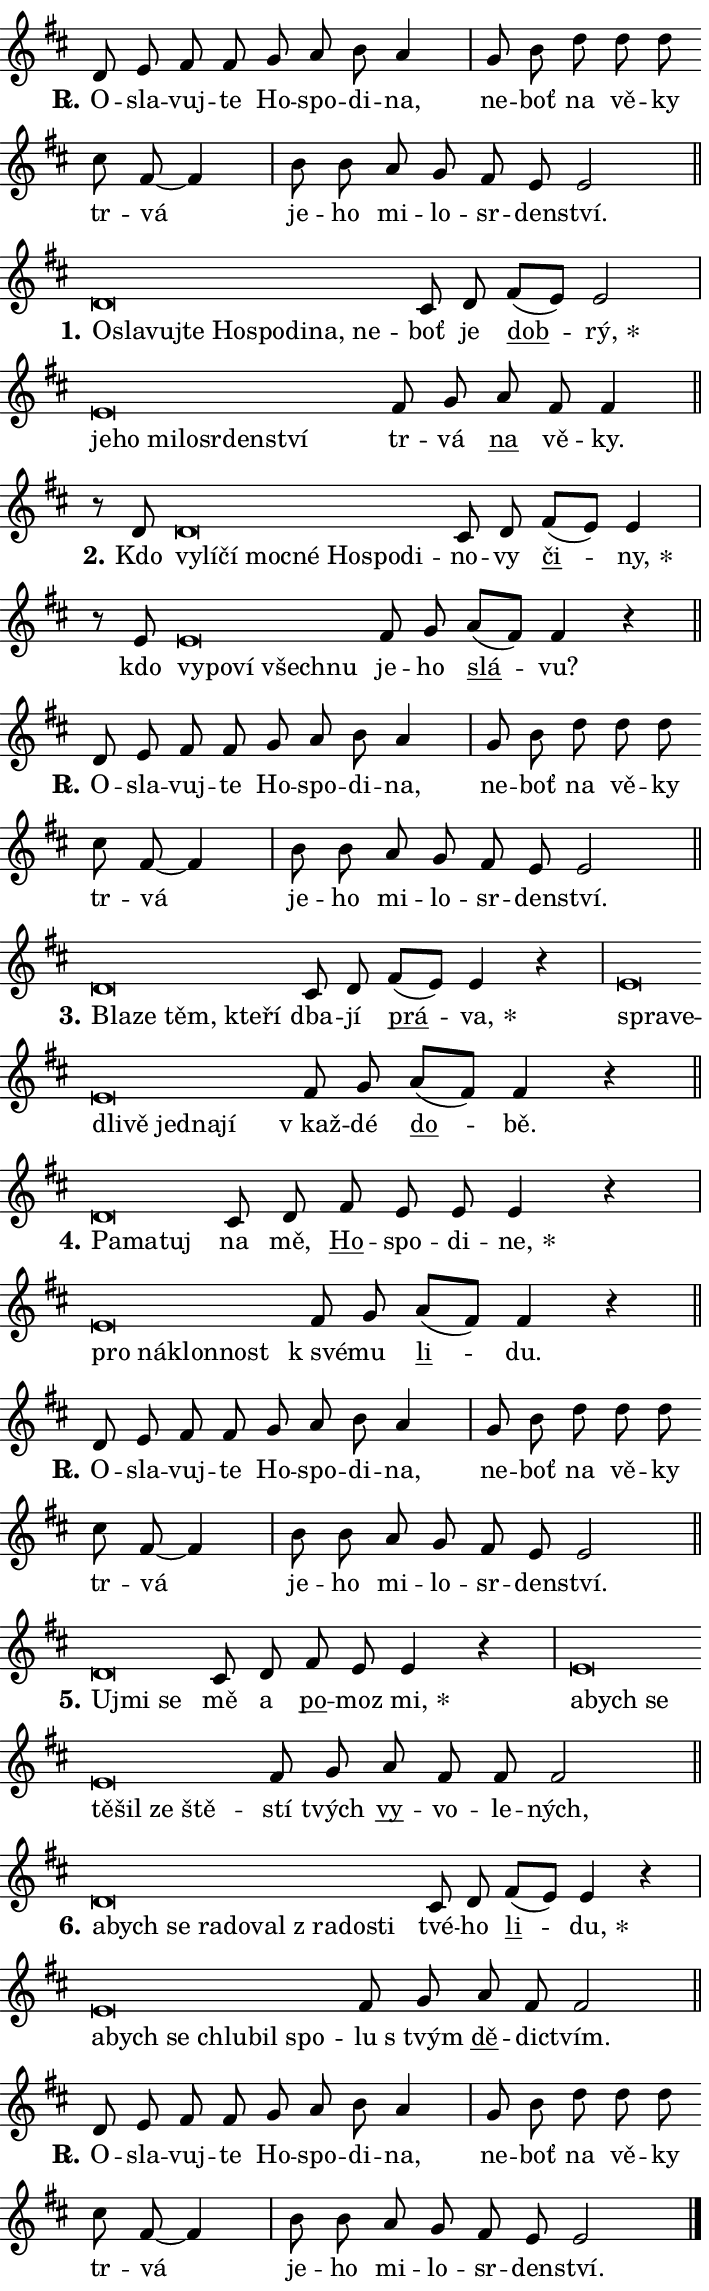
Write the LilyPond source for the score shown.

\version "2.24.0"
\header { tagline = "" }
\paper {
  indent = 0\cm
  top-margin = 0\cm
  right-margin = 0.13\cm % to fit lyric hyphens
  bottom-margin = 0\cm
  left-margin = 0\cm
  paper-width = 12\cm
  page-breaking = #ly:one-page-breaking
  system-system-spacing.basic-distance = #11
  score-system-spacing.basic-distance = #11
  ragged-last = ##f
}


%% Author: Thomas Morley
%% https://lists.gnu.org/archive/html/lilypond-user/2020-05/msg00002.html
#(define (line-position grob)
"Returns position of @var[grob} in current system:
   @code{'start}, if at first time-step
   @code{'end}, if at last time-step
   @code{'middle} otherwise
"
  (let* ((col (ly:item-get-column grob))
         (ln (ly:grob-object col 'left-neighbor))
         (rn (ly:grob-object col 'right-neighbor))
         (col-to-check-left (if (ly:grob? ln) ln col))
         (col-to-check-right (if (ly:grob? rn) rn col))
         (break-dir-left
           (and
             (ly:grob-property col-to-check-left 'non-musical #f)
             (ly:item-break-dir col-to-check-left)))
         (break-dir-right
           (and
             (ly:grob-property col-to-check-right 'non-musical #f)
             (ly:item-break-dir col-to-check-right))))
        (cond ((eqv? 1 break-dir-left) 'start)
              ((eqv? -1 break-dir-right) 'end)
              (else 'middle))))

#(define (tranparent-at-line-position vctor)
  (lambda (grob)
  "Relying on @code{line-position} select the relevant enry from @var{vctor}.
Used to determine transparency,"
    (case (line-position grob)
      ((end) (not (vector-ref vctor 0)))
      ((middle) (not (vector-ref vctor 1)))
      ((start) (not (vector-ref vctor 2))))))

noteHeadBreakVisibility =
#(define-music-function (break-visibility)(vector?)
"Makes @code{NoteHead}s transparent relying on @var{break-visibility}"
#{
  \override NoteHead.transparent =
    #(tranparent-at-line-position break-visibility)
#})

#(define delete-ledgers-for-transparent-note-heads
  (lambda (grob)
    "Reads whether a @code{NoteHead} is transparent.
If so this @code{NoteHead} is removed from @code{'note-heads} from
@var{grob}, which is supposed to be @code{LedgerLineSpanner}.
As a result ledgers are not printed for this @code{NoteHead}"
    (let* ((nhds-array (ly:grob-object grob 'note-heads))
           (nhds-list
             (if (ly:grob-array? nhds-array)
                 (ly:grob-array->list nhds-array)
                 '()))
           ;; Relies on the transparent-property being done before
           ;; Staff.LedgerLineSpanner.after-line-breaking is executed.
           ;; This is fragile ...
           (to-keep
             (remove
               (lambda (nhd)
                 (ly:grob-property nhd 'transparent #f))
               nhds-list)))
      ;; TODO find a better method to iterate over grob-arrays, similiar
      ;; to filter/remove etc for lists
      ;; For now rebuilt from scratch
      (set! (ly:grob-object grob 'note-heads)  '())
      (for-each
        (lambda (nhd)
          (ly:pointer-group-interface::add-grob grob 'note-heads nhd))
        to-keep))))

squashNotes = {
  \override NoteHead.X-extent = #'(-0.2 . 0.2)
  \override NoteHead.Y-extent = #'(-0.75 . 0)
  \override NoteHead.stencil =
    #(lambda (grob)
       (let ((pos (ly:grob-property grob 'staff-position)))
         (begin
           (if (< pos -7) (display "ERROR: Lower brevis then expected\n") (display ""))
           (if (<= pos -6) ly:text-interface::print ly:note-head::print))))
}
unSquashNotes = {
  \revert NoteHead.X-extent
  \revert NoteHead.Y-extent
  \revert NoteHead.stencil
}

hideNotes = \noteHeadBreakVisibility #begin-of-line-visible
unHideNotes = \noteHeadBreakVisibility #all-visible

% work-around for resetting accidentals
% https://lilypond.org/doc/v2.23/Documentation/notation/displaying-rhythms#unmetered-music
cadenzaMeasure = {
  \cadenzaOff
  \partial 1024 s1024
  \cadenzaOn
}

#(define-markup-command (accent layout props text) (markup?)
  "Underline accented syllable"
  (interpret-markup layout props
    #{\markup \override #'(offset . 4.3) \underline { #text }#}))

responsum = \markup \concat {
  "R" \hspace #-1.05 \path #0.1 #'((moveto 0 0.07) (lineto 0.9 0.8)) \hspace #0.05 "."
}

spaceSize = #0.6828661417322834 % exact space size for TeX Gyre Schola

\layout {
  \context {
    \Staff
    \remove "Time_signature_engraver"
    \override LedgerLineSpanner.after-line-breaking = #delete-ledgers-for-transparent-note-heads
  }
  \context {
    \Lyrics {
      \override LyricSpace.minimum-distance = \spaceSize
      \override LyricText.font-name = #"TeX Gyre Schola"
      \override LyricText.font-size = 1
      \override StanzaNumber.font-name = #"TeX Gyre Schola Bold"
      \override StanzaNumber.font-size = 1
    }
  }
  \context {
    \Score 
    \override NoteHead.text =
      #(lambda (grob) 
        (let ((pos (ly:grob-property grob 'staff-position)))
          #{\markup {
            \combine
              \halign #-0.55 \raise #(if (= pos -6) 0 0.5) \override #'(thickness . 2) \draw-line #'(3.2 . 0)
              \musicglyph "noteheads.sM1"
          }#}))
  }
}

% magnetic-lyrics.ily
%
%   written by
%     Jean Abou Samra <jean@abou-samra.fr>
%     Werner Lemberg <wl@gnu.org>
%
%   adapted by
%     Jiri Hon <jiri.hon@gmail.com>
%
% Version 2022-Apr-15

% https://www.mail-archive.com/lilypond-user@gnu.org/msg149350.html

#(define (Left_hyphen_pointer_engraver context)
   "Collect syllable-hyphen-syllable occurrences in lyrics and store
them in properties.  This engraver only looks to the left.  For
example, if the lyrics input is @code{foo -- bar}, it does the
following.

@itemize @bullet
@item
Set the @code{text} property of the @code{LyricHyphen} grob between
@q{foo} and @q{bar} to @code{foo}.

@item
Set the @code{left-hyphen} property of the @code{LyricText} grob with
text @q{foo} to the @code{LyricHyphen} grob between @q{foo} and
@q{bar}.
@end itemize

Use this auxiliary engraver in combination with the
@code{lyric-@/text::@/apply-@/magnetic-@/offset!} hook."
   (let ((hyphen #f)
         (text #f))
     (make-engraver
      (acknowledgers
       ((lyric-syllable-interface engraver grob source-engraver)
        (set! text grob)))
      (end-acknowledgers
       ((lyric-hyphen-interface engraver grob source-engraver)
        ;(when (not (grob::has-interface grob 'lyric-space-interface))
          (set! hyphen grob)));)
      ((stop-translation-timestep engraver)
       (when (and text hyphen)
         (ly:grob-set-object! text 'left-hyphen hyphen))
       (set! text #f)
       (set! hyphen #f)))))

#(define (lyric-text::apply-magnetic-offset! grob)
   "If the space between two syllables is less than the value in
property @code{LyricText@/.details@/.squash-threshold}, move the right
syllable to the left so that it gets concatenated with the left
syllable.

Use this function as a hook for
@code{LyricText@/.after-@/line-@/breaking} if the
@code{Left_@/hyphen_@/pointer_@/engraver} is active."
   (let ((hyphen (ly:grob-object grob 'left-hyphen #f)))
     (when hyphen
       (let ((left-text (ly:spanner-bound hyphen LEFT)))
         (when (grob::has-interface left-text 'lyric-syllable-interface)
           (let* ((common (ly:grob-common-refpoint grob left-text X))
                  (this-x-ext (ly:grob-extent grob common X))
                  (left-x-ext
                   (begin
                     ;; Trigger magnetism for left-text.
                     (ly:grob-property left-text 'after-line-breaking)
                     (ly:grob-extent left-text common X)))
                  ;; `delta` is the gap width between two syllables.
                  (delta (- (interval-start this-x-ext)
                            (interval-end left-x-ext)))
                  (details (ly:grob-property grob 'details))
                  (threshold (assoc-get 'squash-threshold details 0.2)))
             (when (< delta threshold)
               (let* (;; We have to manipulate the input text so that
                      ;; ligatures crossing syllable boundaries are not
                      ;; disabled.  For languages based on the Latin
                      ;; script this is essentially a beautification.
                      ;; However, for non-Western scripts it can be a
                      ;; necessity.
                      (lt (ly:grob-property left-text 'text))
                      (rt (ly:grob-property grob 'text))
                      (is-space (grob::has-interface hyphen 'lyric-space-interface))
                      (space (if is-space " " ""))
                      (extra-delta (if is-space spaceSize 0))
                      ;; Append new syllable.
                      (ltrt-space (if (and (string? lt) (string? rt))
                                (string-append lt space rt)
                                (make-concat-markup (list lt space rt))))
                      ;; Right-align `ltrt` to the right side.
                      (ltrt-space-markup (grob-interpret-markup
                               grob
                               (make-translate-markup
                                (cons (interval-length this-x-ext) 0)
                                (make-right-align-markup ltrt-space)))))
                 (begin
                   ;; Don't print `left-text`.
                   (ly:grob-set-property! left-text 'stencil #f)
                   ;; Set text and stencil (which holds all collected
                   ;; syllables so far) and shift it to the left.
                   (ly:grob-set-property! grob 'text ltrt-space)
                   (ly:grob-set-property! grob 'stencil ltrt-space-markup)
                   (ly:grob-translate-axis! grob (- (- delta extra-delta)) X))))))))))


#(define (lyric-hyphen::displace-bounds-first grob)
   ;; Make very sure this callback isn't triggered too early.
   (let ((left (ly:spanner-bound grob LEFT))
         (right (ly:spanner-bound grob RIGHT)))
     (ly:grob-property left 'after-line-breaking)
     (ly:grob-property right 'after-line-breaking)
     (ly:lyric-hyphen::print grob)))

squashThreshold = #0.4

\layout {
  \context {
    \Lyrics
    \consists #Left_hyphen_pointer_engraver
    \override LyricText.after-line-breaking =
      #lyric-text::apply-magnetic-offset!
    \override LyricHyphen.stencil = #lyric-hyphen::displace-bounds-first
    \override LyricText.details.squash-threshold = \squashThreshold
    \override LyricHyphen.minimum-distance = 0
    \override LyricHyphen.minimum-length = \squashThreshold
  }
}

squashText = \override LyricText.details.squash-threshold = 9999
unSquashText = \override LyricText.details.squash-threshold = \squashThreshold

leftText = \override LyricText.self-alignment-X = #LEFT
unLeftText = \revert LyricText.self-alignment-X

starOffset = #(lambda (grob) 
                (let ((x_offset (ly:self-alignment-interface::aligned-on-x-parent grob)))
                  (if (= x_offset 0) 0 (+ x_offset 1.2))))

star = #(define-music-function (syllable)(string?)
"Append star separator at the end of a syllable"
#{
  \once \override LyricText.X-offset = #starOffset
  \lyricmode { \markup {
    #syllable
    \override #'((font-name . "TeX Gyre Schola Bold")) \hspace #0.2 \lower #0.65 \larger "*"
  } }
#})

starAccent = #(define-music-function (syllable)(string?)
"Append star separator at the end of a syllable and make accent"
#{
  \once \override LyricText.X-offset = #starOffset
  \lyricmode { \markup {
    \accent #syllable
    \override #'((font-name . "TeX Gyre Schola Bold")) \hspace #0.2 \lower #0.65 \larger "*"
  } }
#})

breath = #(define-music-function (syllable)(string?)
"Append breathing indicator at the end of a syllable"
#{
  \lyricmode { \markup { #syllable "+" } }
#})

optionalBreath = #(define-music-function (syllable)(string?)
"Append optional breathing indicator at the end of a syllable"
#{
  \lyricmode { \markup { #syllable "(+)" } }
#})


\score {
    <<
        \new Voice = "melody" { \cadenzaOn \key d \major \relative { d'8 e fis fis g a b a4 \cadenzaMeasure \bar "|" g8 b d d d \bar "" cis fis,~ fis4 \cadenzaMeasure \bar "|" b8 b a g fis e e2 \cadenzaMeasure \bar "||" \break } }
        \new Lyrics \lyricsto "melody" { \lyricmode { \set stanza = \responsum
O -- sla -- vuj -- te Ho -- spo -- di -- na, ne -- boť na vě -- ky tr -- vá je -- ho mi -- lo -- sr -- den -- ství. } }
    >>
    \layout {}
}

\score {
    <<
        \new Voice = "melody" { \cadenzaOn \key d \major \relative { \squashNotes d'\breve*1/16 \hideNotes \breve*1/16 \bar "" \breve*1/16 \bar "" \breve*1/16 \bar "" \breve*1/16 \bar "" \breve*1/16 \bar "" \breve*1/16 \bar "" \breve*1/16 \breve*1/16 \bar "" \unHideNotes \unSquashNotes cis8 d \bar "" fis[( e)] e2 \cadenzaMeasure \bar "|" \squashNotes e\breve*1/16 \hideNotes \breve*1/16 \bar "" \breve*1/16 \bar "" \breve*1/16 \bar "" \breve*1/16 \bar "" \breve*1/16 \breve*1/16 \bar "" \unHideNotes \unSquashNotes fis8 g \bar "" a fis fis4 \cadenzaMeasure \bar "||" \break } }
        \new Lyrics \lyricsto "melody" { \lyricmode { \set stanza = "1."
\leftText O -- \squashText sla -- vuj -- te Ho -- spo -- di -- na, ne -- \unLeftText \unSquashText boť je \markup \accent dob -- \star rý, \leftText je -- \squashText ho mi -- lo -- sr -- den -- ství \unLeftText \unSquashText tr -- vá \markup \accent na vě -- ky. } }
    >>
    \layout {}
}

\score {
    <<
        \new Voice = "melody" { \cadenzaOn \key d \major \relative { r8 d'8 \squashNotes d\breve*1/16 \hideNotes \breve*1/16 \bar "" \breve*1/16 \bar "" \breve*1/16 \bar "" \breve*1/16 \bar "" \breve*1/16 \bar "" \breve*1/16 \breve*1/16 \bar "" \unHideNotes \unSquashNotes cis8 d \bar "" fis[( e)] e4 \cadenzaMeasure \bar "|" r8 e8 \squashNotes e\breve*1/16 \hideNotes \breve*1/16 \bar "" \breve*1/16 \bar "" \breve*1/16 \breve*1/16 \bar "" \unHideNotes \unSquashNotes fis8 g \bar "" a[( fis)] fis4 r \cadenzaMeasure \bar "||" \break } }
        \new Lyrics \lyricsto "melody" { \lyricmode { \set stanza = "2."
Kdo \leftText vy -- \squashText lí -- čí moc -- né Ho -- spo -- di -- \unLeftText \unSquashText no -- vy \markup \accent či -- \star ny, kdo \leftText vy -- \squashText po -- ví všech -- nu \unLeftText \unSquashText je -- ho \markup \accent slá -- vu? } }
    >>
    \layout {}
}

\score {
    <<
        \new Voice = "melody" { \cadenzaOn \key d \major \relative { d'8 e fis fis g a b a4 \cadenzaMeasure \bar "|" g8 b d d d \bar "" cis fis,~ fis4 \cadenzaMeasure \bar "|" b8 b a g fis e e2 \cadenzaMeasure \bar "||" \break } }
        \new Lyrics \lyricsto "melody" { \lyricmode { \set stanza = \responsum
O -- sla -- vuj -- te Ho -- spo -- di -- na, ne -- boť na vě -- ky tr -- vá je -- ho mi -- lo -- sr -- den -- ství. } }
    >>
    \layout {}
}

\score {
    <<
        \new Voice = "melody" { \cadenzaOn \key d \major \relative { \squashNotes d'\breve*1/16 \hideNotes \breve*1/16 \bar "" \breve*1/16 \bar "" \breve*1/16 \breve*1/16 \bar "" \unHideNotes \unSquashNotes cis8 d \bar "" fis[( e)] e4 r \cadenzaMeasure \bar "|" \squashNotes e\breve*1/16 \hideNotes \breve*1/16 \bar "" \breve*1/16 \bar "" \breve*1/16 \bar "" \breve*1/16 \bar "" \breve*1/16 \breve*1/16 \bar "" \unHideNotes \unSquashNotes fis8 g \bar "" a[( fis)] fis4 r \cadenzaMeasure \bar "||" \break } }
        \new Lyrics \lyricsto "melody" { \lyricmode { \set stanza = "3."
\leftText Bla -- \squashText ze těm, kte -- ří \unLeftText \unSquashText dba -- jí \markup \accent prá -- \star va, \leftText spra -- \squashText ve -- dli -- vě jed -- na -- jí \unLeftText \unSquashText "v kaž" -- dé \markup \accent do -- bě. } }
    >>
    \layout {}
}

\score {
    <<
        \new Voice = "melody" { \cadenzaOn \key d \major \relative { \squashNotes d'\breve*1/16 \hideNotes \breve*1/16 \breve*1/16 \bar "" \unHideNotes \unSquashNotes cis8 d \bar "" fis e e e4 r \cadenzaMeasure \bar "|" \squashNotes e\breve*1/16 \hideNotes \breve*1/16 \bar "" \breve*1/16 \breve*1/16 \bar "" \unHideNotes \unSquashNotes fis8 g \bar "" a[( fis)] fis4 r \cadenzaMeasure \bar "||" \break } }
        \new Lyrics \lyricsto "melody" { \lyricmode { \set stanza = "4."
\leftText Pa -- \squashText ma -- tuj \unLeftText \unSquashText na mě, \markup \accent Ho -- spo -- di -- \star ne, \leftText pro \squashText ná -- klon -- nost \unLeftText \unSquashText "k své" -- mu \markup \accent li -- du. } }
    >>
    \layout {}
}

\score {
    <<
        \new Voice = "melody" { \cadenzaOn \key d \major \relative { d'8 e fis fis g a b a4 \cadenzaMeasure \bar "|" g8 b d d d \bar "" cis fis,~ fis4 \cadenzaMeasure \bar "|" b8 b a g fis e e2 \cadenzaMeasure \bar "||" \break } }
        \new Lyrics \lyricsto "melody" { \lyricmode { \set stanza = \responsum
O -- sla -- vuj -- te Ho -- spo -- di -- na, ne -- boť na vě -- ky tr -- vá je -- ho mi -- lo -- sr -- den -- ství. } }
    >>
    \layout {}
}

\score {
    <<
        \new Voice = "melody" { \cadenzaOn \key d \major \relative { \squashNotes d'\breve*1/16 \hideNotes \breve*1/16 \breve*1/16 \bar "" \unHideNotes \unSquashNotes cis8 d \bar "" fis e e4 r \cadenzaMeasure \bar "|" \squashNotes e\breve*1/16 \hideNotes \breve*1/16 \bar "" \breve*1/16 \bar "" \breve*1/16 \bar "" \breve*1/16 \bar "" \breve*1/16 \breve*1/16 \bar "" \unHideNotes \unSquashNotes fis8 g \bar "" a fis fis fis2 \cadenzaMeasure \bar "||" \break } }
        \new Lyrics \lyricsto "melody" { \lyricmode { \set stanza = "5."
\leftText U -- \squashText jmi se \unLeftText \unSquashText mě a \markup \accent po -- moz \star mi, \leftText a -- \squashText bych se tě -- šil ze ště -- \unLeftText \unSquashText stí tvých \markup \accent vy -- vo -- le -- ných, } }
    >>
    \layout {}
}

\score {
    <<
        \new Voice = "melody" { \cadenzaOn \key d \major \relative { \squashNotes d'\breve*1/16 \hideNotes \breve*1/16 \bar "" \breve*1/16 \bar "" \breve*1/16 \bar "" \breve*1/16 \bar "" \breve*1/16 \bar "" \breve*1/16 \bar "" \breve*1/16 \breve*1/16 \bar "" \unHideNotes \unSquashNotes cis8 d \bar "" fis[( e)] e4 r \cadenzaMeasure \bar "|" \squashNotes e\breve*1/16 \hideNotes \breve*1/16 \bar "" \breve*1/16 \bar "" \breve*1/16 \bar "" \breve*1/16 \breve*1/16 \bar "" \unHideNotes \unSquashNotes fis8 g \bar "" a fis fis2 \cadenzaMeasure \bar "||" \break } }
        \new Lyrics \lyricsto "melody" { \lyricmode { \set stanza = "6."
\leftText a -- \squashText bych se ra -- do -- val "z ra" -- do -- sti \unLeftText \unSquashText tvé -- ho \markup \accent li -- \star du, \leftText a -- \squashText bych se chlu -- bil spo -- \unLeftText \unSquashText lu "s tvým" \markup \accent dě -- dic -- tvím. } }
    >>
    \layout {}
}

\score {
    <<
        \new Voice = "melody" { \cadenzaOn \key d \major \relative { d'8 e fis fis g a b a4 \cadenzaMeasure \bar "|" g8 b d d d \bar "" cis fis,~ fis4 \cadenzaMeasure \bar "|" b8 b a g fis e e2 \cadenzaMeasure \bar "||" \break } \bar "|." }
        \new Lyrics \lyricsto "melody" { \lyricmode { \set stanza = \responsum
O -- sla -- vuj -- te Ho -- spo -- di -- na, ne -- boť na vě -- ky tr -- vá je -- ho mi -- lo -- sr -- den -- ství. } }
    >>
    \layout {}
}
